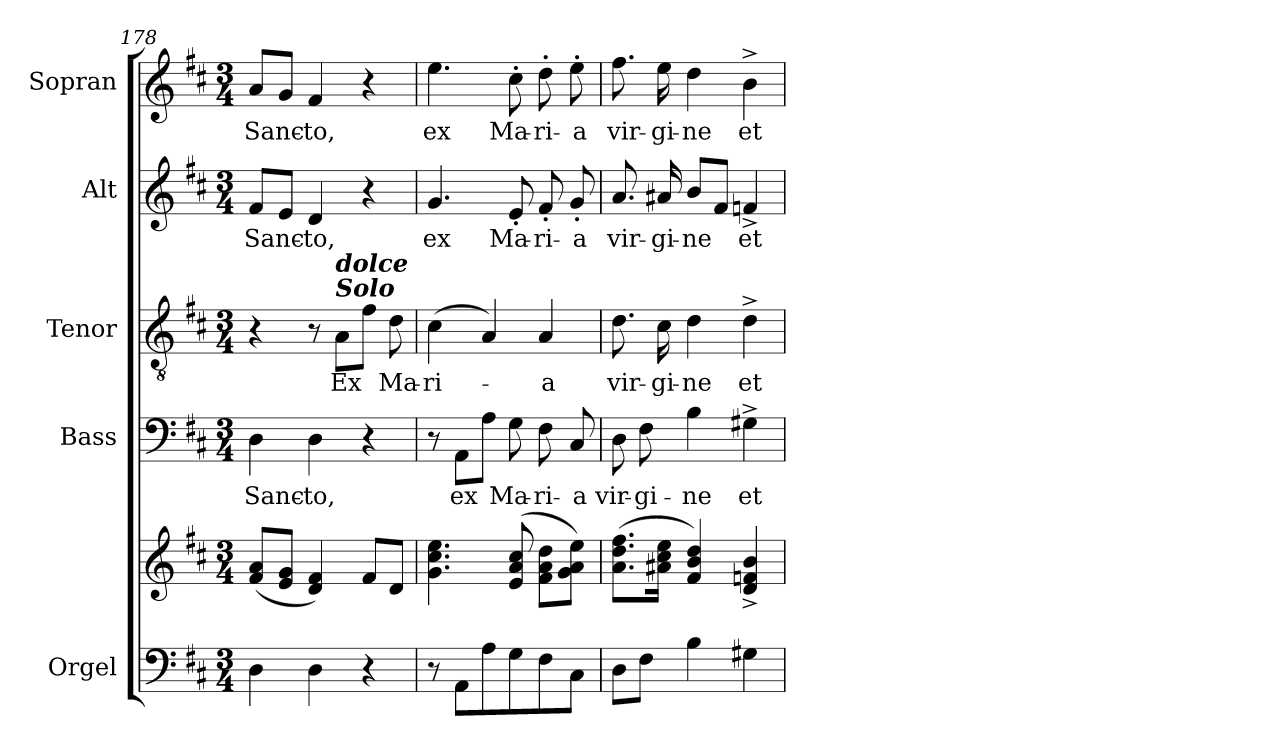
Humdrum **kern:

**kern	**kern	**kern	**text	**kern	**text	**kern	**text	**kern	**text
*part5	*part5	*part4	*part4	*part3	*part3	*part2	*part2	*part1	*part1
*staff6	*staff5	*staff4	*staff4	*staff3	*staff3	*staff2	*staff2	*staff1	*staff1
*I"Orgel	*	*I"Bass	*	*I"Tenor	*	*I"Alt	*	*I"Sopran	*
*I'Org.	*	*I'B.	*	*I'T.	*	*I'A.	*	*I'S.	*
*clefF4	*clefG2	*clefF4	*	*clefGv2	*	*clefG2	*	*clefG2	*
*k[f#c#]	*k[f#c#]	*k[f#c#]	*	*k[f#c#]	*	*k[f#c#]	*	*k[f#c#]	*
*D:	*D:	*D:	*	*D:	*	*D:	*	*D:	*
*M3/4	*M3/4	*M3/4	*	*M3/4	*	*M3/4	*	*M3/4	*
=178	=178	=178	=178	=178	=178	=178	=178	=178	=178
!	!	!	!LO:LY:b	!	!	!	!LO:LY:b	!	!LO:LY:b
4D\	(<8f#/ 8a/L	4D\	Sanc-	4r	.	8f#/L	Sanc-	8a/L	Sanc-
.	8e/ 8g/J	.	.	.	.	8e/J	.	8g/J	.
!	!	!	!LO:LY:b	!	!	!	!LO:LY:b	!	!LO:LY:b
4D\	4d/ 4f#/)	4D\	-to,	8r	.	4d/	-to,	4f#/	-to,
!	!	!	!	!LO:TX:a:Bi:t=Solo	!	!	!	!	!
!	!	!	!	!LO:TX:a:Bi:t=dolce	!	!	!	!	!
!	!	!	!	!	!LO:LY:b	!	!	!	!
.	.	.	.	8A\L	Ex	.	.	.	.
4r	8f#/L	4r	.	8f#\J	.	4r	.	4r	.
!	!	!	!	!	!LO:LY:b	!	!	!	!
.	8d/J	.	.	8d\	Ma-	.	.	.	.
=179	=179	=179	=179	=179	=179	=179	=179	=179	=179
!	!	!	!	!	!LO:LY:b	!	!LO:LY:b	!	!LO:LY:b
8r	4.g\ 4.cc#\ 4.ee\	8r	.	(>4c#\	-ri-	4.g/	ex	4.ee\	ex
!	!	!	!LO:LY:b	!	!	!	!	!	!
8AA\L	.	8AA\L	ex	.	.	.	.	.	.
8A\	.	8A\J	.	4A/)	.	.	.	.	.
!	!	!	!LO:LY:b	!	!	!	!LO:LY:b	!	!LO:LY:b
8G\	(8e/ 8a/ 8cc#/	8G\	Ma-	.	.	8e'</	Ma-	8cc#'>\	Ma-
!	!	!	!LO:LY:b	!	!LO:LY:b	!	!LO:LY:b	!	!LO:LY:b
8F#\	8f#\ 8a\ 8dd\L	8F#\	-ri-	4A/	-a	8f#'</	-ri-	8dd'>\	-ri-
!	!	!	!LO:LY:b	!	!	!	!LO:LY:b	!	!LO:LY:b
8C#\J	8g\ 8a\ 8ee\J)	8C#/	-a	.	.	8g'</	-a	8ee'>\	-a
=180	=180	=180	=180	=180	=180	=180	=180	=180	=180
!	!	!	!LO:LY:b	!	!LO:LY:b	!	!LO:LY:b	!	!LO:LY:b
8D\L	(>8.a\ 8.dd\ 8.ff#\L	8D\	vir-	8.d\	vir-	8.a/	vir-	8.ff#\	vir-
!	!	!	!LO:LY:b	!	!	!	!	!	!
8F#\J	.	8F#\	-gi-	.	.	.	.	.	.
!	!	!	!	!	!LO:LY:b	!	!LO:LY:b	!	!LO:LY:b
.	16a#X\ 16cc#\ 16ee\Jk	.	.	16c#\	-gi-	16a#X/	-gi-	16ee\	-gi-
!	!	!	!LO:LY:b	!	!LO:LY:b	!	!LO:LY:b	!	!LO:LY:b
4B\	4f#/ 4b/ 4dd/)	4B\	-ne	4d\	-ne	8b/L	-ne	4dd\	-ne
.	.	.	.	.	.	8f#/J	.	.	.
!	!	!	!LO:LY:b	!	!LO:LY:b	!	!LO:LY:b	!	!LO:LY:b
4G#X\	4d/^< 4fn/^< 4b/^<	4G#X^>\	et	4d^>\	et	4fn^>/	et	4b^>\	et
=	=	=	=	=	=	=	=	=	=
*-	*-	*-	*-	*-	*-	*-	*-	*-	*-
